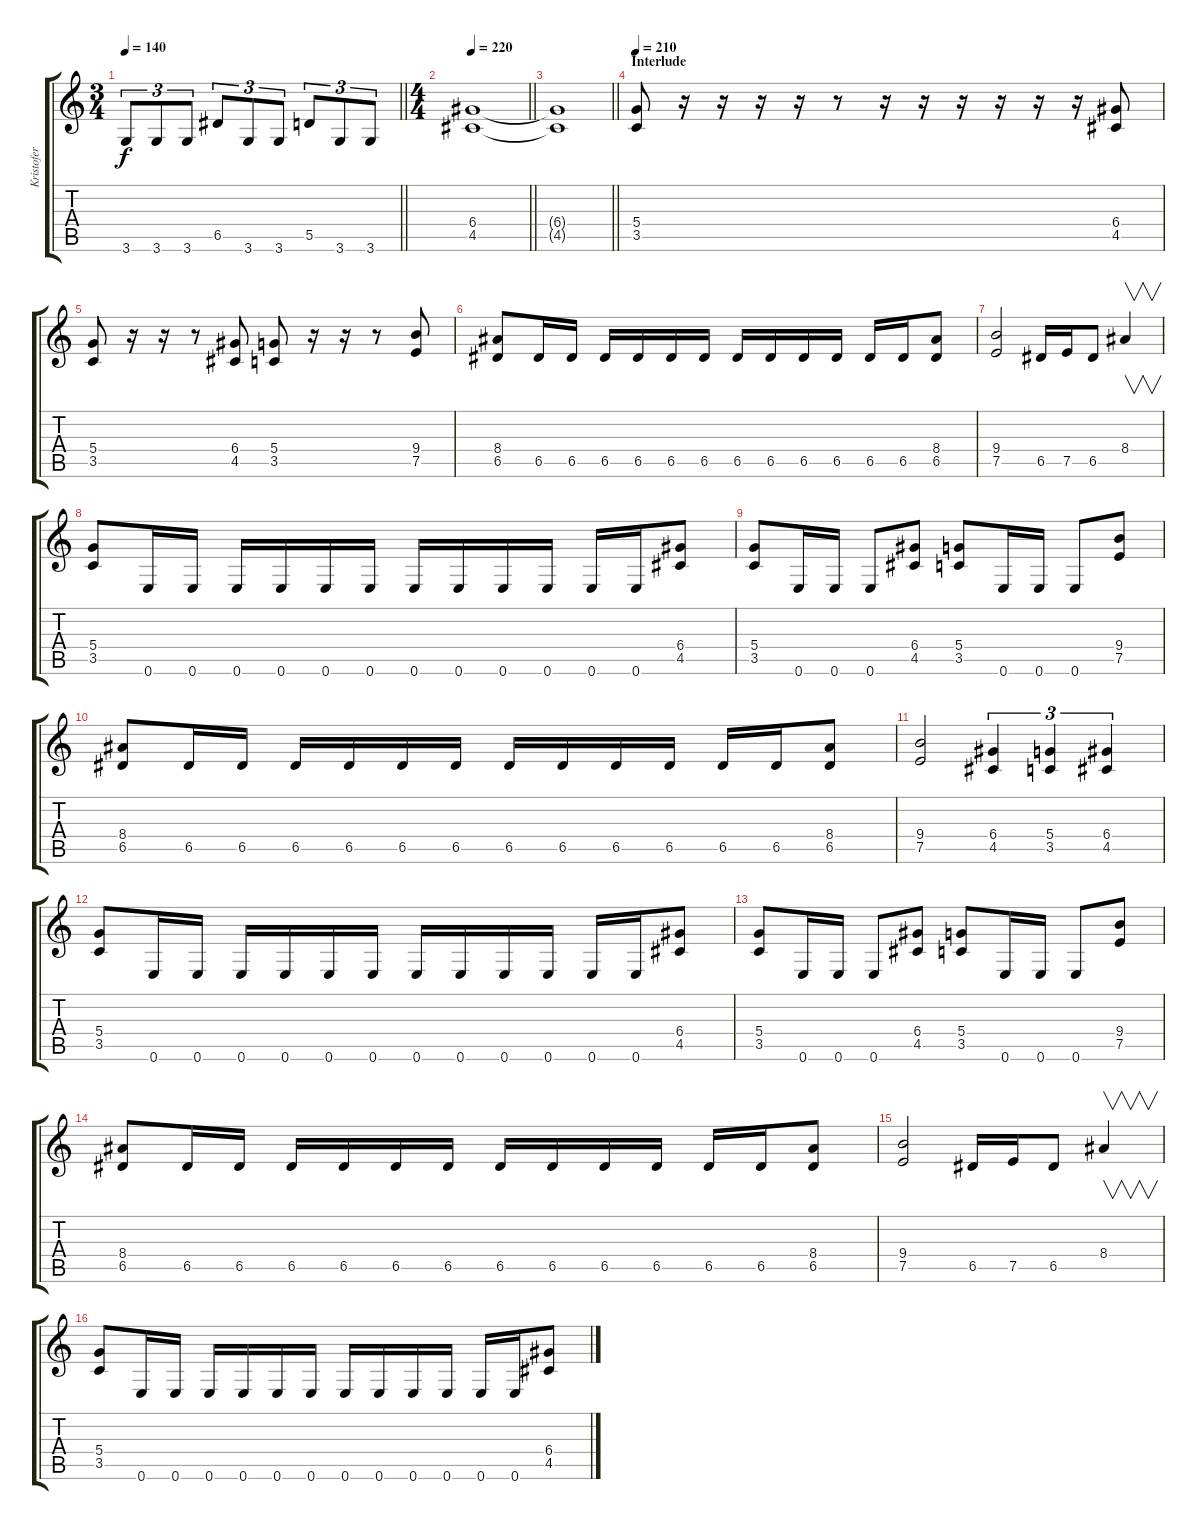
\track ("Kristofer" "Kristofer") {instrument overdrivenguitar}
\staff {score tabs}
\tuning (E4 B3 G3 D3 A2 E2) {hide}
\ts (3 4)
\tempo 140
\clef g2
\barLineRight lightlight
\ks c
3.6.8{tu (3 2) dy f} 3.6.8{tu (3 2)} 3.6.8{tu (3 2)} 6.5.8{tu (3 2)} 3.6.8{tu (3 2)} 3.6.8{tu (3 2)} 5.5.8{tu (3 2)} 3.6.8{tu (3 2)} 3.6.8{tu (3 2)} |
\ts (4 4)
\section ("" "")
\tempo 220
\barLineRight lightlight
(6.4 4.5).1 |
\barLineRight lightlight
(6.4{t} 4.5{t}).1 |
\section ("" "Interlude ")
\tempo 210
(5.4 3.5).8 r.16 r.16 r.16 r.16 r.8 r.16 r.16 r.16 r.16 r.16 r.16 (6.4 4.5).8 |
(5.4 3.5).8 r.16 r.16 r.8 (6.4 4.5).8 (5.4 3.5).8 r.16 r.16 r.8 (9.4 7.5).8 |
(8.4 6.5).8 6.5.16 6.5.16 6.5.16 6.5.16 6.5.16 6.5.16 6.5.16 6.5.16 6.5.16 6.5.16 6.5.16 6.5.16 (8.4 6.5).8 |
(9.4 7.5).2 6.5.16 7.5.16 6.5.8 8.4.4{v} |
(5.4 3.5).8 0.6.16 0.6.16 0.6.16 0.6.16 0.6.16 0.6.16 0.6.16 0.6.16 0.6.16 0.6.16 0.6.16 0.6.16 (6.4 4.5).8 |
(5.4 3.5).8 0.6.16 0.6.16 0.6.8 (6.4 4.5).8 (5.4 3.5).8 0.6.16 0.6.16 0.6.8 (9.4 7.5).8 |
(8.4 6.5).8 6.5.16 6.5.16 6.5.16 6.5.16 6.5.16 6.5.16 6.5.16 6.5.16 6.5.16 6.5.16 6.5.16 6.5.16 (8.4 6.5).8 |
(9.4 7.5).2 (6.4 4.5).4{tu (3 2)} (5.4 3.5).4{tu (3 2)} (6.4 4.5).4{tu (3 2)} |
(5.4 3.5).8 0.6.16 0.6.16 0.6.16 0.6.16 0.6.16 0.6.16 0.6.16 0.6.16 0.6.16 0.6.16 0.6.16 0.6.16 (6.4 4.5).8 |
(5.4 3.5).8 0.6.16 0.6.16 0.6.8 (6.4 4.5).8 (5.4 3.5).8 0.6.16 0.6.16 0.6.8 (9.4 7.5).8 |
(8.4 6.5).8 6.5.16 6.5.16 6.5.16 6.5.16 6.5.16 6.5.16 6.5.16 6.5.16 6.5.16 6.5.16 6.5.16 6.5.16 (8.4 6.5).8 |
(9.4 7.5).2 6.5.16 7.5.16 6.5.8 8.4.4{v} |
(5.4 3.5).8 0.6.16 0.6.16 0.6.16 0.6.16 0.6.16 0.6.16 0.6.16 0.6.16 0.6.16 0.6.16 0.6.16 0.6.16 (6.4 4.5).8
